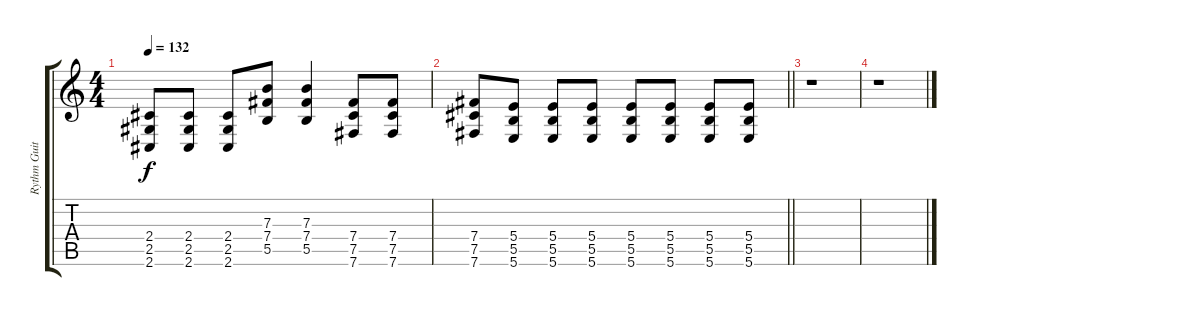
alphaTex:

\track ("Rythm Guitar" "Rythm Guit") {instrument distortionguitar}
\staff {score tabs}
\tuning (Db4 Ab3 E3 B2 Gb2 B1) {hide}
\ts (4 4)
\tempo 132
\clef g2
\ks c
(2.4 2.5 2.6).8{dy f} (2.4 2.5 2.6).8 (2.4 2.5 2.6).8 (7.3 7.4 5.5).8 (7.3 7.4 5.5).4 (7.4 7.5 7.6).8 (7.4 7.5 7.6).8 |
\barLineRight lightlight
(7.4 7.5 7.6).8 (5.4 5.5 5.6).8 (5.4 5.5 5.6).8 (5.4 5.5 5.6).8 (5.4 5.5 5.6).8 (5.4 5.5 5.6).8 (5.4 5.5 5.6).8 (5.4 5.5 5.6).8 |
r.1 |
r.1
